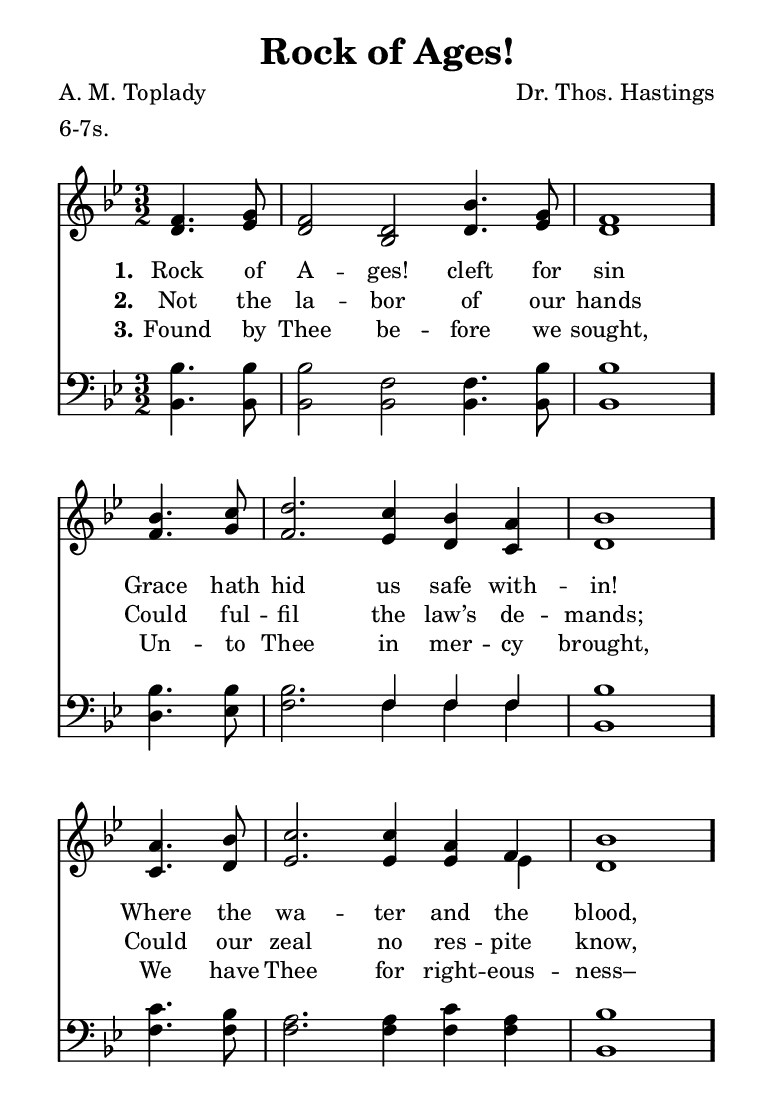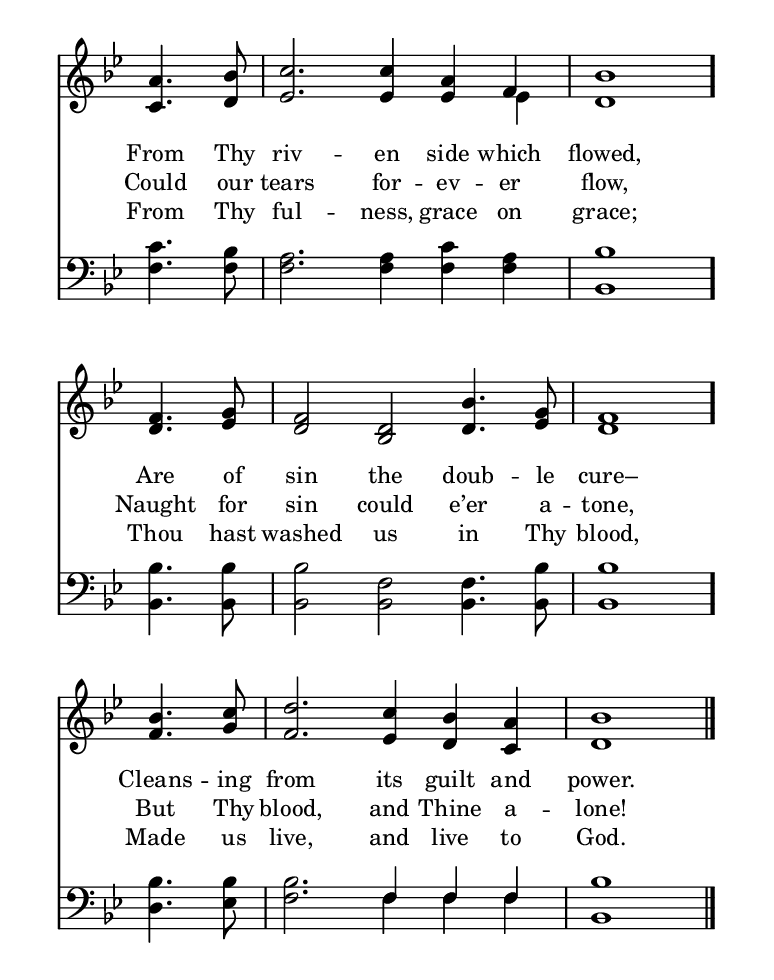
\include "common/global.ily"
\paper {
  \include "common/paper.ily"
  ragged-bottom = ##t
}

\header{
  hymnnumber = "259"
  title = "Rock of Ages!"
  tunename = "Toplady"
  meter = "6-7s."
  poet = "A. M. Toplady"
  composer = "Dr. Thos. Hastings"
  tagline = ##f
}

global = {
  \include "common/overrides.ily"
  \override Staff.TimeSignature.style = #'numbered
  \time 3/2
  \override Score.MetronomeMark.transparent = ##t % hide all fermata changes too
  \tempo 2=70
  \key bes \major
  \partial 2
  \autoBeamOff
}

patternA = { c4. c8 | c2 c c4. c8 | c1 }
patternB = { c4. c8 | c2. c4 c c | c1 }

notesSoprano = {
\global
\relative c' {

  \changePitch \patternA { f g | f d bes' g | f }
  \changePitch \patternB { bes c | d c bes a | bes }
  \changePitch \patternB { a bes | c c a f | bes}
  \changePitch \patternB { a bes | c c a f | bes}
  \changePitch \patternA { f g | f d bes' g | f }
  \changePitch \patternB { bes c | d c bes a | bes }

  \bar "|."

}
}

notesAlto = {
\global
\relative e' {

  \changePitch \patternA { d ees | d bes d ees | d }
  \changePitch \patternB { f g | f ees d c | d }
  \changePitch \patternB { c d | ees ees ees ees | d }
  \changePitch \patternB { c d | ees ees ees ees | d }
  \changePitch \patternA { d ees | d bes d ees | d }
  \changePitch \patternB { f g | f ees d c | d }

}
}

notesTenor = {
\global
\relative a {

  \changePitch \patternA { bes bes | bes f f bes | bes }
  \changePitch \patternB { bes bes | bes f f f | bes }
  \changePitch \patternB { c bes | a a c a | bes }
  \changePitch \patternB { c bes | a a c a | bes }
  \changePitch \patternA { bes bes | bes f f bes | bes }
  \changePitch \patternB { bes bes | bes f f f | bes }

}
}

notesBass = {
\global
\relative f, {

  \changePitch \patternA { bes bes | bes bes bes bes | bes }
  \changePitch \patternB { d ees | f f f f | bes, }
  \changePitch \patternB { f' f | f f f f | bes, }
  \changePitch \patternB { f' f | f f f f | bes, }
  \changePitch \patternA { bes bes | bes bes bes bes | bes }
  \changePitch \patternB { d ees | f f f f | bes, }

}
}

wordsA = \lyricmode {
\set stanza = "1."

Rock of A -- ges! cleft for sin \bar "."
Grace hath hid us safe with -- in! \bar "."
Where the wa -- ter and the blood, \bar "."
From Thy riv -- en side which flowed, \bar "."
Are of sin the doub -- le cure– \bar "."
Cleans -- ing from its guilt and power. \bar "."

}

wordsB = \lyricmode {
\set stanza = "2."

Not the la -- bor of our hands
Could ful -- fil the law’s de -- mands;
Could our zeal no res -- pite know,
Could our tears for -- ev -- er flow,
Naught for sin could e’er a -- tone,
But Thy blood, and Thine a -- lone!

}

wordsC = \lyricmode {
\set stanza = "3."

Found by Thee be -- fore we sought,
Un -- to Thee in mer -- cy brought,
We have Thee for right -- eous -- ness–
From Thy ful -- ness, grace on grace;
Thou hast washed us in Thy blood,
Made us live, and live to God.

}

\score {
  \context ChoirStaff <<
    \context Staff = upper <<
      \set ChoirStaff.systemStartDelimiter = #'SystemStartBar
      \set ChoirStaff.printPartCombineTexts = ##f
      \partcombine #'(2 . 9) \notesSoprano \notesAlto
      \context NullVoice = sopranos { \voiceOne << \notesSoprano >> }
      \context NullVoice = altos { \voiceTwo << \notesAlto >> }
      \context Lyrics = one   \lyricsto sopranos \wordsA
      \context Lyrics = two   \lyricsto sopranos \wordsB
      \context Lyrics = three \lyricsto sopranos \wordsC
    >>
    \context Staff = men <<
      \clef bass
      \set ChoirStaff.printPartCombineTexts = ##f
      \partcombine #'(2 . 9) \notesTenor \notesBass
      \context NullVoice = tenors { \voiceOne << \notesTenor >> }
      \context NullVoice = basses { \voiceTwo << \notesBass >> }
    >>
  >>
  \layout {
    \include "common/layout.ily"
  }
  \midi{
    \include "common/midi.ily"
  }
}

\version "2.19.49"  % necessary for upgrading to future LilyPond versions.

% vi:set et ts=2 sw=2 ai nocindent syntax=lilypond:
